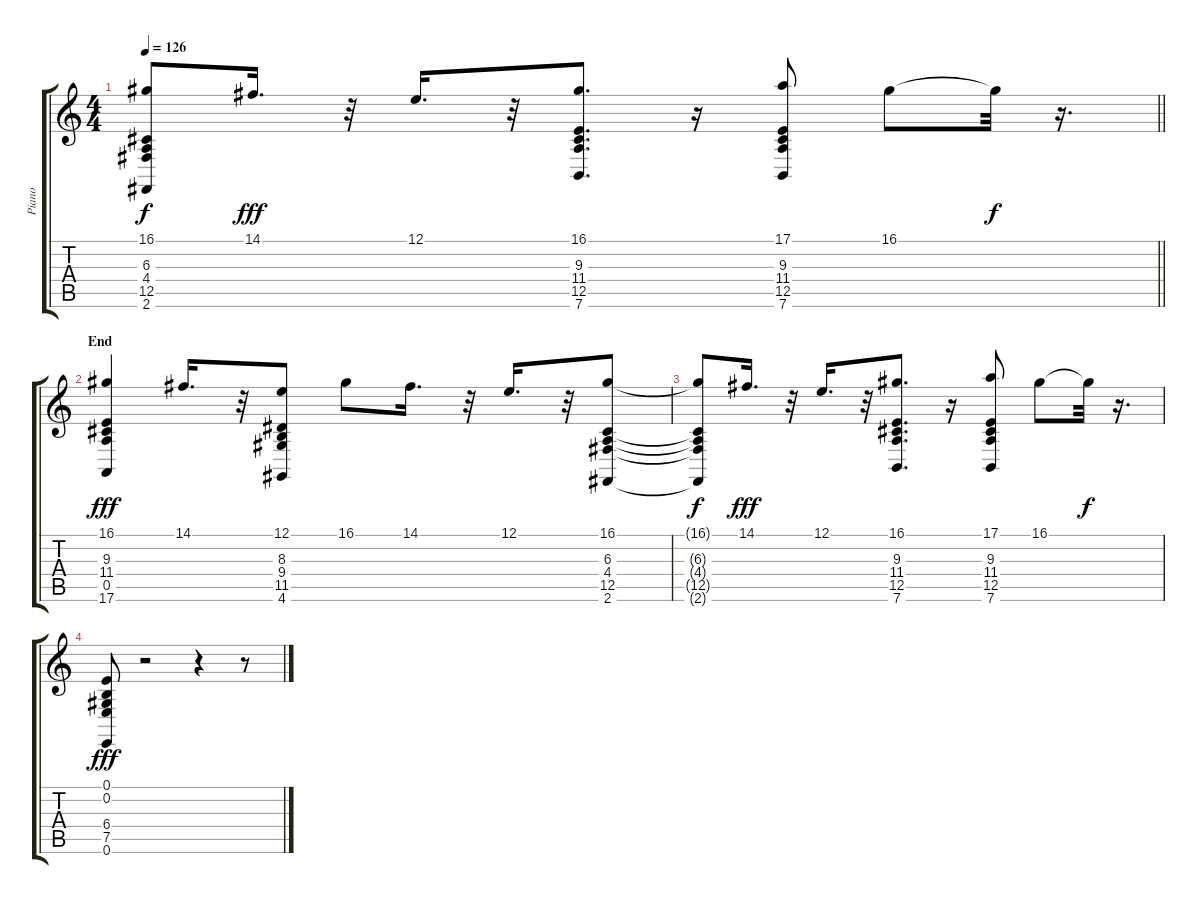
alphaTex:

\track ("Piano" "Piano") {instrument brightacousticpiano}
\staff {score tabs}
\tuning (E4 B3 G3 D3 A2 E2) {hide}
\ts (4 4)
\tempo 126
\clef g2
\barLineRight lightlight
\ks c
(16.1{t} 6.3{t} 4.4{t} 12.5{t} 2.6{t}).8{dy f} 14.1.16{d dy fff} r.32 12.1.16{d} r.32 (16.1 9.3 11.4 12.5 7.6).8{d} r.16 (17.1 9.3 11.4 12.5 7.6).8 16.1.8 16.1{t}.32{dy f} r.16{d} |
\section ("" "End")
(16.1 9.3 11.4 0.5 17.6).4{dy fff} 14.1.16{d} r.32 (12.1 8.3 9.4 11.5 4.6).8 16.1.8 14.1.16{d} r.32 12.1.16{d} r.32 (16.1 6.3 4.4 12.5 2.6).8 |
(16.1{t} 6.3{t} 4.4{t} 12.5{t} 2.6{t}).8{dy f} 14.1.16{d dy fff} r.32 12.1.16{d} r.32 (16.1 9.3 11.4 12.5 7.6).8{d} r.16 (17.1 9.3 11.4 12.5 7.6).8 16.1.8 16.1{t}.32{dy f} r.16{d} |
(0.1 0.2 6.4 7.5 0.6).8{dy fff} r.2 r.4 r.8
